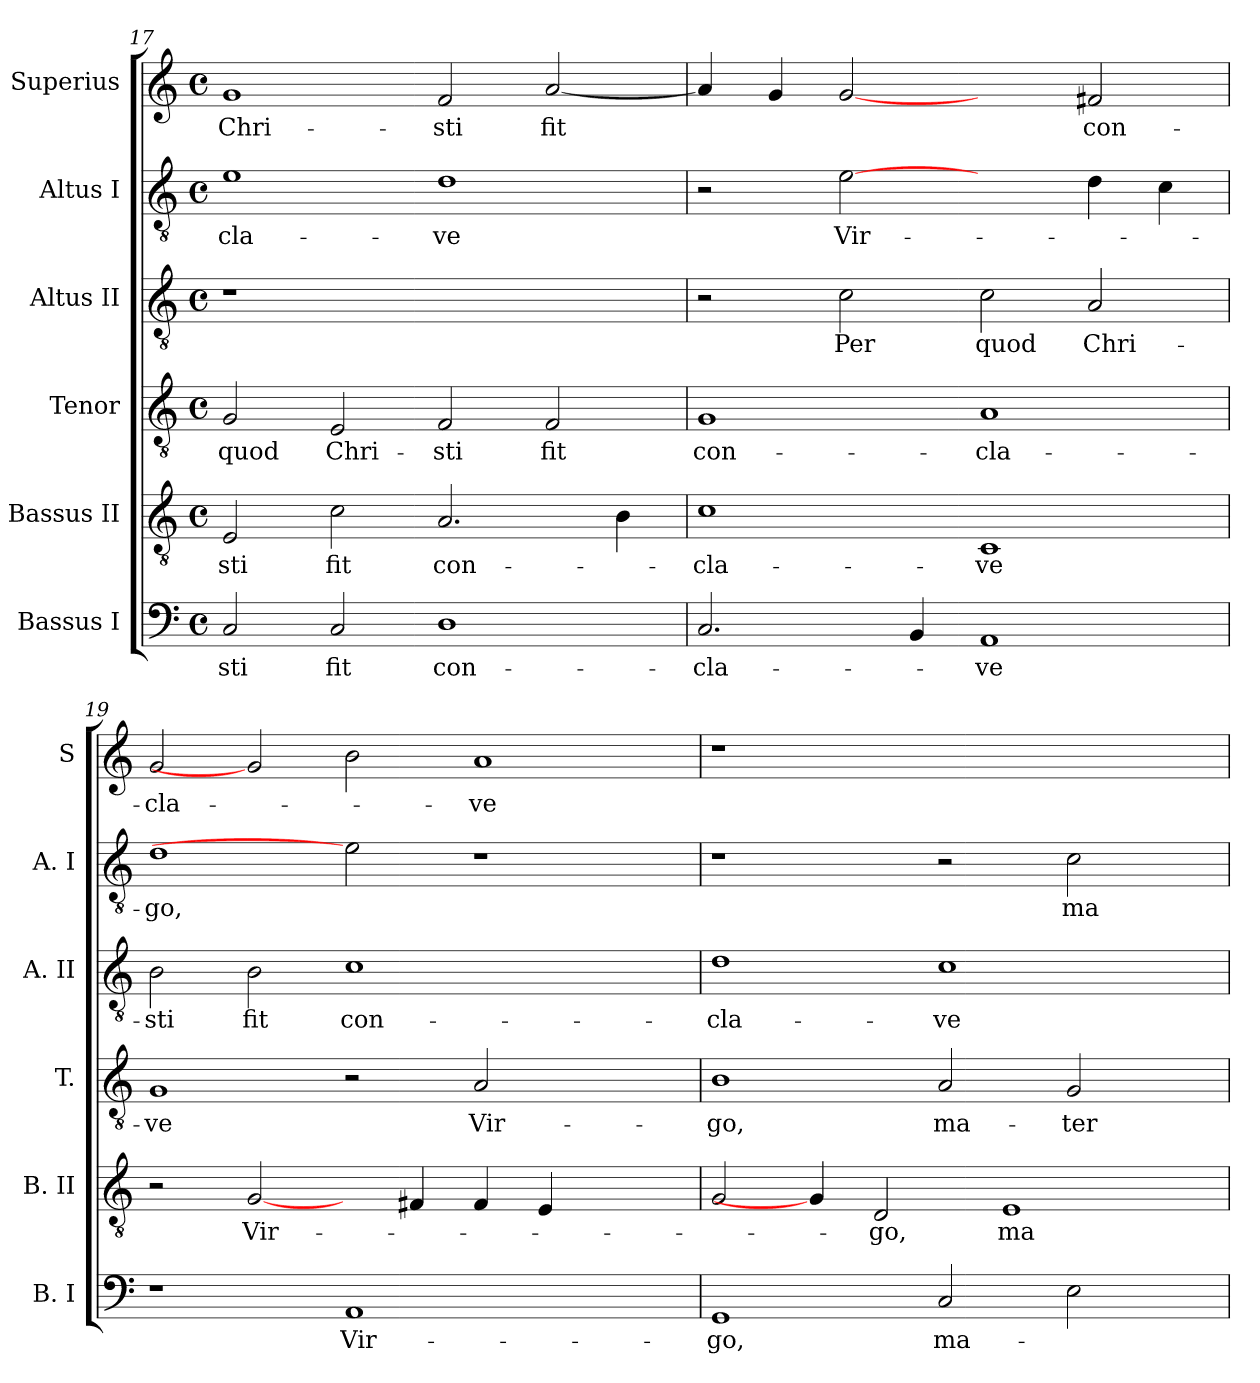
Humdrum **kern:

**kern	**text	**kern	**text	**kern	**text	**kern	**text	**kern	**text	**kern	**text
*part6	*part6	*part5	*part5	*part4	*part4	*part3	*part3	*part2	*part2	*part1	*part1
*staff6	*staff6	*staff5	*staff5	*staff4	*staff4	*staff3	*staff3	*staff2	*staff2	*staff1	*staff1
*I"Bassus I	*	*I"Bassus II	*	*I"Tenor	*	*I"Altus II	*	*I"Altus I	*	*I"Superius	*
*I'B. I	*	*I'B. II	*	*I'T.	*	*I'A. II	*	*I'A. I	*	*I'S	*
!!LO:LB:g=z
*clefF4	*	*clefGv2	*	*clefGv2	*	*clefGv2	*	*clefGv2	*	*clefG2	*
*	*	*ITrd7c12	*	*ITrd7c12	*	*ITrd7c12	*	*ITrd7c12	*	*	*
*k[]	*	*k[]	*	*k[]	*	*k[]	*	*k[]	*	*k[]	*
*C:	*	*C:	*	*C:	*	*C:	*	*C:	*	*C:	*
*M4/4	*	*M4/4	*	*M4/4	*	*M4/4	*	*M4/4	*	*M4/4	*
*met(c)	*	*met(c)	*	*met(c)	*	*met(c)	*	*met(c)	*	*met(c)	*
=17	=17	=17	=17	=17	=17	=17	=17	=17	=17	=17	=17
!	!LO:LY:b:color=#000000	!	!	!	!	!	!	!	!	!	!
!	!	!	!LO:LY:b:color=#000000	!	!	!	!	!	!	!	!
!	!	!	!	!	!LO:LY:b:color=#000000	!LO:N:vis=1	!	!	!	!	!
!	!	!	!	!	!	!	!	!	!LO:LY:b:color=#000000	!	!
!	!	!	!	!	!	!	!	!	!	!	!LO:LY:b:color=#000000
2Ci/	-sti	2EEi/	-sti	2GGi/	quod	1r	.	1Ei	-cla-	1gi	Chri-
!	!LO:LY:b:color=#000000	!	!	!	!	!	!	!	!	!	!
!	!	!	!LO:LY:b:color=#000000	!	!	!	!	!	!	!	!
!	!	!	!	!	!LO:LY:b:color=#000000	!	!	!	!	!	!
2Ci/	fit	2Ci\	fit	2EEi/	Chri-	.	.	.	.	.	.
!	!LO:LY:b:color=#000000	!	!	!	!	!	!	!	!	!	!
!	!	!	!LO:LY:b:color=#000000	!	!	!	!	!	!	!	!
!	!	!	!	!	!LO:LY:b:color=#000000	!	!	!	!	!	!
!	!	!	!	!	!	!	!	!	!LO:LY:b:color=#000000	!	!
!	!	!	!	!	!	!	!	!	!	!	!LO:LY:b:color=#000000
1Di	con-	2.AAi/	con-	2FFi/	-sti	1ryy	.	1Di	-ve	2fi/	-sti
!	!	!	!	!	!LO:LY:b:color=#000000	!	!	!	!	!	!
!	!	!	!	!	!	!	!	!	!	!	!LO:LY:b:color=#000000
.	.	.	.	2FFi/	fit	.	.	.	.	[<2ai/	fit
.	.	4BBi\	.	.	.	.	.	.	.	.	.
=18	=18	=18	=18	=18	=18	=18	=18	=18	=18	=18	=18
!	!LO:LY:b:color=#000000	!	!	!	!	!	!	!	!	!	!
!	!	!	!LO:LY:b:color=#000000	!	!	!	!	!	!	!	!
!	!	!	!	!	!LO:LY:b:color=#000000	!	!	!	!	!	!
2.Ci/	-cla-	1Ci	-cla-	1GGi	con-	2r	.	2r	.	4ai/]	.
.	.	.	.	.	.	.	.	.	.	4gi/	.
!	!	!	!	!	!	!	!LO:LY:b:color=#000000	!	!	!	!
!	!	!	!	!	!	!	!	!	!LO:LY:b:color=#000000	!	!
.	.	.	.	.	.	2Ci\	Per	[2Ei	Vir-	[2gi	.
4BBi/	.	.	.	.	.	.	.	.	.	.	.
!	!LO:LY:b:color=#000000	!	!	!	!	!	!	!	!	!	!
!	!	!	!LO:LY:b:color=#000000	!	!	!	!	!	!	!	!
!	!	!	!	!	!LO:LY:b:color=#000000	!	!	!	!	!	!
!	!	!	!	!	!	!	!LO:LY:b:color=#000000	!	!	!	!
1AAi	-ve	1CCi	-ve	1AAi	-cla-	2Ci\	quod	2ryy	.	2ryy	.
!	!	!	!	!	!	!	!LO:LY:b:color=#000000	!	!	!	!
!	!	!	!	!	!	!	!	!	!	!	!LO:LY:b:color=#000000
.	.	.	.	.	.	2AAi/	Chri-	4Di\	.	2f#Xi/	con-
.	.	.	.	.	.	.	.	4Ci\	.	.	.
=19	=19	=19	=19	=19	=19	=19	=19	=19	=19	=19	=19
!	!	!	!	!	!LO:LY:b:color=#000000	!	!	!	!	!	!
!	!	!	!	!	!	!	!LO:LY:b:color=#000000	!	!	!	!
!	!	!	!	!	!	!	!	!	!LO:LY:b:color=#000000	!	!
!	!	!	!	!	!	!	!	!	!	!	!LO:LY:b:color=#000000
1r	.	2r	.	1GGi	-ve	2BBi\	-sti	1Di	-go,	2gi/	-cla-
!	!	!	!LO:LY:b:color=#000000	!	!	!	!	!	!	!	!
!	!	!	!	!	!	!	!LO:LY:b:color=#000000	!	!	!	!
.	.	[2GGi/	Vir-	.	.	2BBi\	fit	.	.	2gi]	.
!	!LO:LY:b:color=#000000	!	!	!	!	!	!	!	!	!	!
!	!	!	!	!	!	!	!LO:LY:b:color=#000000	!	!	!	!
1AAi	Vir-	4ryy	.	2r	.	1Ci	con-	2Ei]	.	2bi\	.
.	.	4FF#Xi/	.	.	.	.	.	.	.	.	.
!	!	!	!	!	!LO:LY:b:color=#000000	!	!	!	!	!	!
!	!	!	!	!	!	!	!	!	!	!	!LO:LY:b:color=#000000
.	.	4FF#i/	.	2AAi/	Vir-	.	.	1r	.	1ai	-ve
.	.	4EEi/	.	.	.	.	.	.	.	.	.
2ryy	.	2ryy	.	2ryy	.	2ryy	.	.	.	.	.
=20	=20	=20	=20	=20	=20	=20	=20	=20	=20	=20	=20
!	!LO:LY:b:color=#000000	!	!	!	!	!	!	!	!	!	!
!	!	!	!	!	!LO:LY:b:color=#000000	!	!	!	!	!	!
!	!	!	!	!	!	!	!LO:LY:b:color=#000000	!	!	!LO:N:vis=1	!
1GGi	-go,	2GGi/	.	1BBi	-go,	1Di	-cla-	1r	.	1r	.
.	.	4GGi/]	.	.	.	.	.	.	.	.	.
!	!	!	!LO:LY:b:color=#000000	!	!	!	!	!	!	!	!
.	.	2DDi/	-go,	.	.	.	.	.	.	.	.
!	!LO:LY:b:color=#000000	!	!	!	!	!	!	!	!	!	!
!	!	!	!	!	!LO:LY:b:color=#000000	!	!	!	!	!	!
!	!	!	!	!	!	!	!LO:LY:b:color=#000000	!	!	!	!
2Ci/	ma-	.	.	2AAi/	ma-	1Ci	-ve	2r	.	1ryy	.
!	!	!	!LO:LY:b:color=#000000	!	!	!	!	!	!	!	!
.	.	1EEi	ma-	.	.	.	.	.	.	.	.
!	!	!	!	!	!LO:LY:b:color=#000000	!	!	!	!	!	!
!	!	!	!	!	!	!	!	!	!LO:LY:b:color=#000000	!	!
2Ei\	.	.	.	2GGi/	-ter	.	.	2Ci\	ma-	.	.
4ryy	.	.	.	4ryy	.	4ryy	.	4ryy	.	4ryy	.
=	=	=	=	=	=	=	=	=	=	=	=
*-	*-	*-	*-	*-	*-	*-	*-	*-	*-	*-	*-
